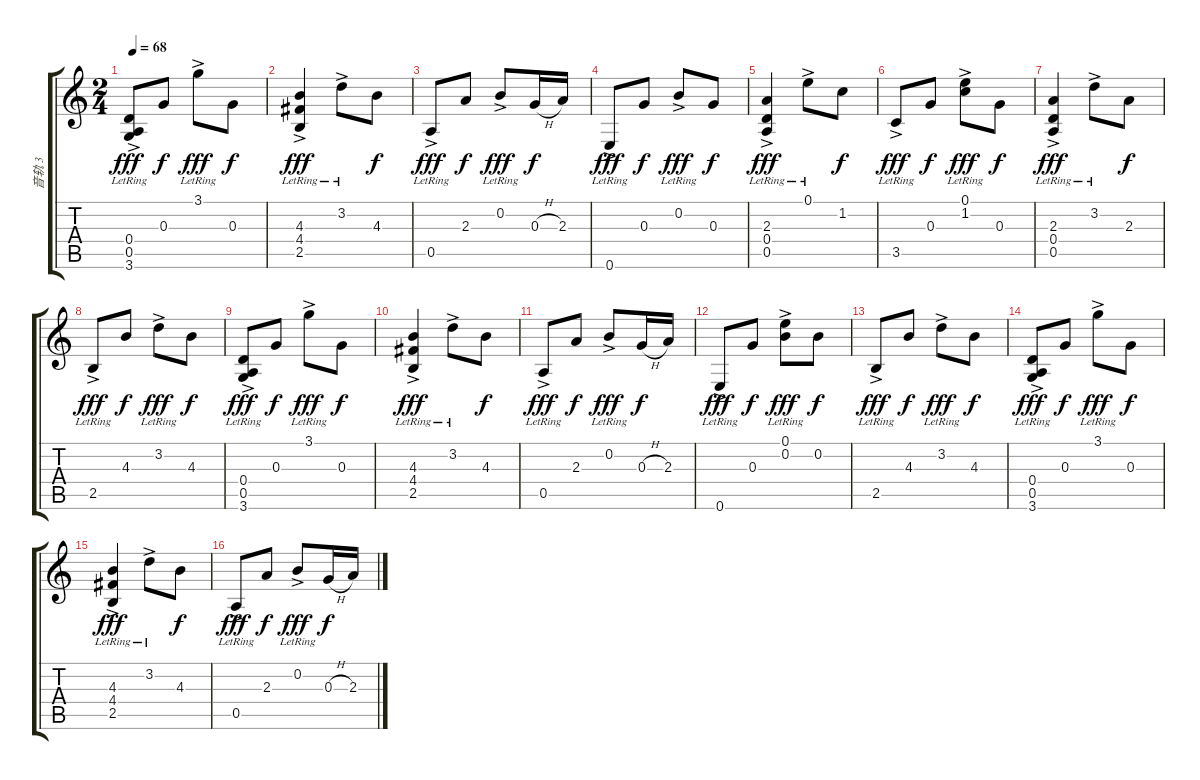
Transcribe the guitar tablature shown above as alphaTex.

\track ("音轨 3" "音轨 3") {instrument acousticguitarsteel}
\staff {score tabs}
\tuning (E4 B3 G3 D3 A2 E2) {hide}
\ts (2 4)
\tempo 68
\clef g2
\ks c
(0.4{ac lr} 0.5{ac lr} 3.6{ac lr}).8{dy fff} 0.3.8{dy f volume 10} 3.1{ac lr}.8{dy fff} 0.3.8{dy f volume 10} |
(4.3{ac lr} 4.4{ac lr} 2.5{ac lr}).4{dy fff} 3.2{ac lr}.8 4.3.8{dy f volume 10} |
0.5{ac lr}.8{dy fff} 2.3.8{dy f volume 10} 0.2{ac lr}.8{dy fff} 0.3{h}.16{dy f} 2.3.16 |
0.6{ac lr}.8{dy fff} 0.3.8{dy f volume 10} 0.2{ac lr}.8{dy fff} 0.3.8{dy f volume 10} |
(2.3{ac lr} 0.4{ac lr} 0.5{ac lr}).4{dy fff} 0.1{ac lr}.8{volume 13} 1.2.8{dy f volume 11} |
3.5{ac lr}.8{dy fff} 0.3.8{dy f volume 10} (0.1{ac lr} 1.2).8{dy fff} 0.3.8{dy f volume 11} |
(2.3{ac lr} 0.4{ac lr} 0.5{ac lr}).4{dy fff} 3.2{ac lr}.8 2.3.8{dy f volume 10} |
2.5{ac lr}.8{dy fff} 4.3.8{dy f volume 10} 3.2{ac lr}.8{dy fff} 4.3.8{dy f volume 10} |
(0.4{ac lr} 0.5{ac lr} 3.6{ac lr}).8{dy fff} 0.3.8{dy f volume 10} 3.1{ac lr}.8{dy fff} 0.3.8{dy f volume 10} |
(4.3{ac lr} 4.4{ac lr} 2.5{ac lr}).4{dy fff} 3.2{ac lr}.8 4.3.8{dy f volume 10} |
0.5{ac lr}.8{dy fff} 2.3.8{dy f volume 11} 0.2{ac lr}.8{dy fff} 0.3{h}.16{dy f} 2.3.16 |
0.6{ac lr}.8{dy fff} 0.3.8{dy f volume 11} (0.1{ac lr} 0.2{ac lr}).8{dy fff} 0.2.8{dy f volume 10} |
2.5{ac lr}.8{dy fff} 4.3.8{dy f volume 10} 3.2{ac lr}.8{dy fff} 4.3.8{dy f volume 10} |
(0.4{ac lr} 0.5{ac lr} 3.6{ac lr}).8{dy fff} 0.3.8{dy f volume 10} 3.1{ac lr}.8{dy fff} 0.3.8{dy f volume 10} |
(4.3{ac lr} 4.4{ac lr} 2.5{ac lr}).4{dy fff} 3.2{ac lr}.8 4.3.8{dy f volume 10} |
0.5{ac lr}.8{dy fff} 2.3.8{dy f volume 10} 0.2{ac lr}.8{dy fff} 0.3{h}.16{dy f} 2.3.16
